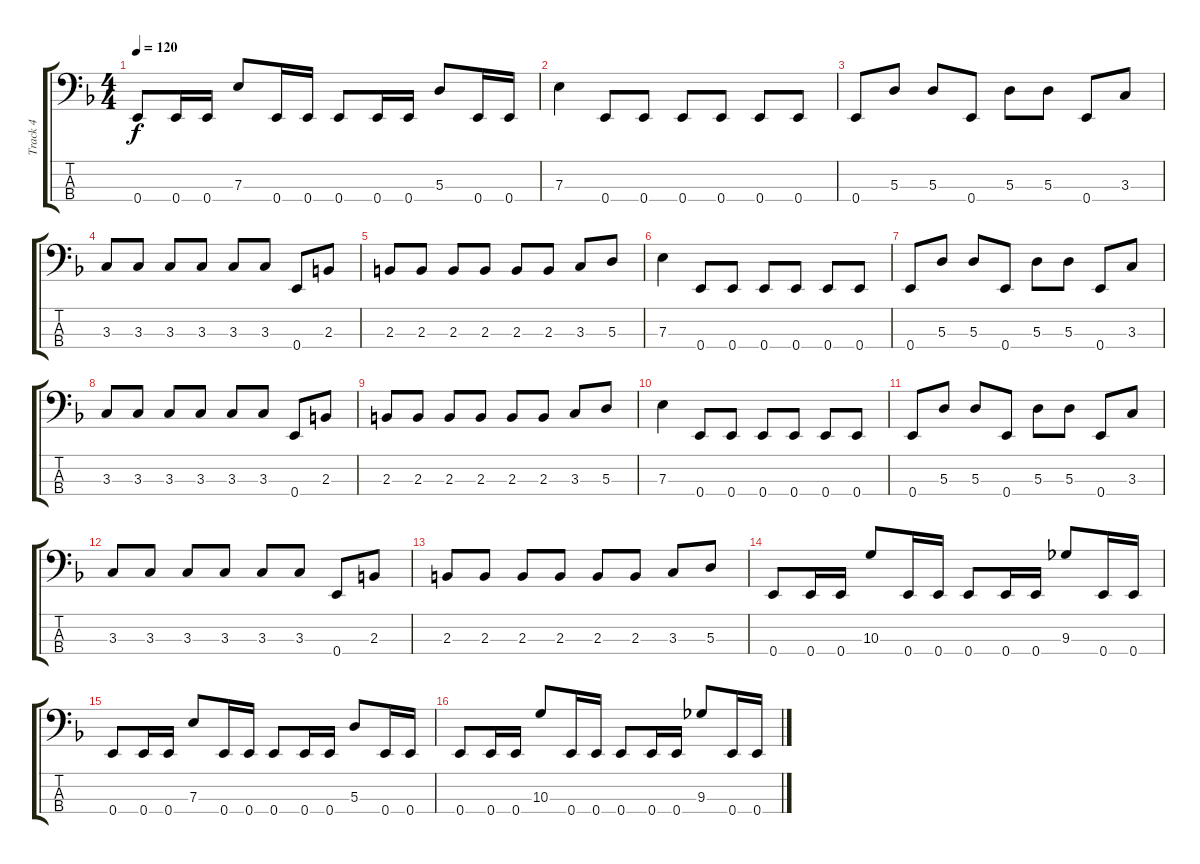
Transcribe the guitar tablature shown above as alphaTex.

\track ("Track 4" "Track 4") {instrument electricbassfinger}
\staff {score tabs}
\tuning (G2 D2 A1 E1) {hide}
\ts (4 4)
\tempo 120
\clef f4
\ks f
0.4.8{dy f} 0.4.16 0.4.16 7.3.8 0.4.16 0.4.16 0.4.8 0.4.16 0.4.16 5.3.8 0.4.16 0.4.16 |
7.3.4 0.4.8 0.4.8 0.4.8 0.4.8 0.4.8 0.4.8 |
0.4.8 5.3.8 5.3.8 0.4.8 5.3.8 5.3.8 0.4.8 3.3.8 |
3.3.8 3.3.8 3.3.8 3.3.8 3.3.8 3.3.8 0.4.8 2.3.8 |
2.3.8 2.3.8 2.3.8 2.3.8 2.3.8 2.3.8 3.3.8 5.3.8 |
7.3.4 0.4.8 0.4.8 0.4.8 0.4.8 0.4.8 0.4.8 |
0.4.8 5.3.8 5.3.8 0.4.8 5.3.8 5.3.8 0.4.8 3.3.8 |
3.3.8 3.3.8 3.3.8 3.3.8 3.3.8 3.3.8 0.4.8 2.3.8 |
2.3.8 2.3.8 2.3.8 2.3.8 2.3.8 2.3.8 3.3.8 5.3.8 |
7.3.4 0.4.8 0.4.8 0.4.8 0.4.8 0.4.8 0.4.8 |
0.4.8 5.3.8 5.3.8 0.4.8 5.3.8 5.3.8 0.4.8 3.3.8 |
3.3.8 3.3.8 3.3.8 3.3.8 3.3.8 3.3.8 0.4.8 2.3.8 |
2.3.8 2.3.8 2.3.8 2.3.8 2.3.8 2.3.8 3.3.8 5.3.8 |
0.4.8 0.4.16 0.4.16 10.3.8 0.4.16 0.4.16 0.4.8 0.4.16 0.4.16 9.3.8 0.4.16 0.4.16 |
0.4.8 0.4.16 0.4.16 7.3.8 0.4.16 0.4.16 0.4.8 0.4.16 0.4.16 5.3.8 0.4.16 0.4.16 |
0.4.8 0.4.16 0.4.16 10.3.8 0.4.16 0.4.16 0.4.8 0.4.16 0.4.16 9.3.8 0.4.16 0.4.16
